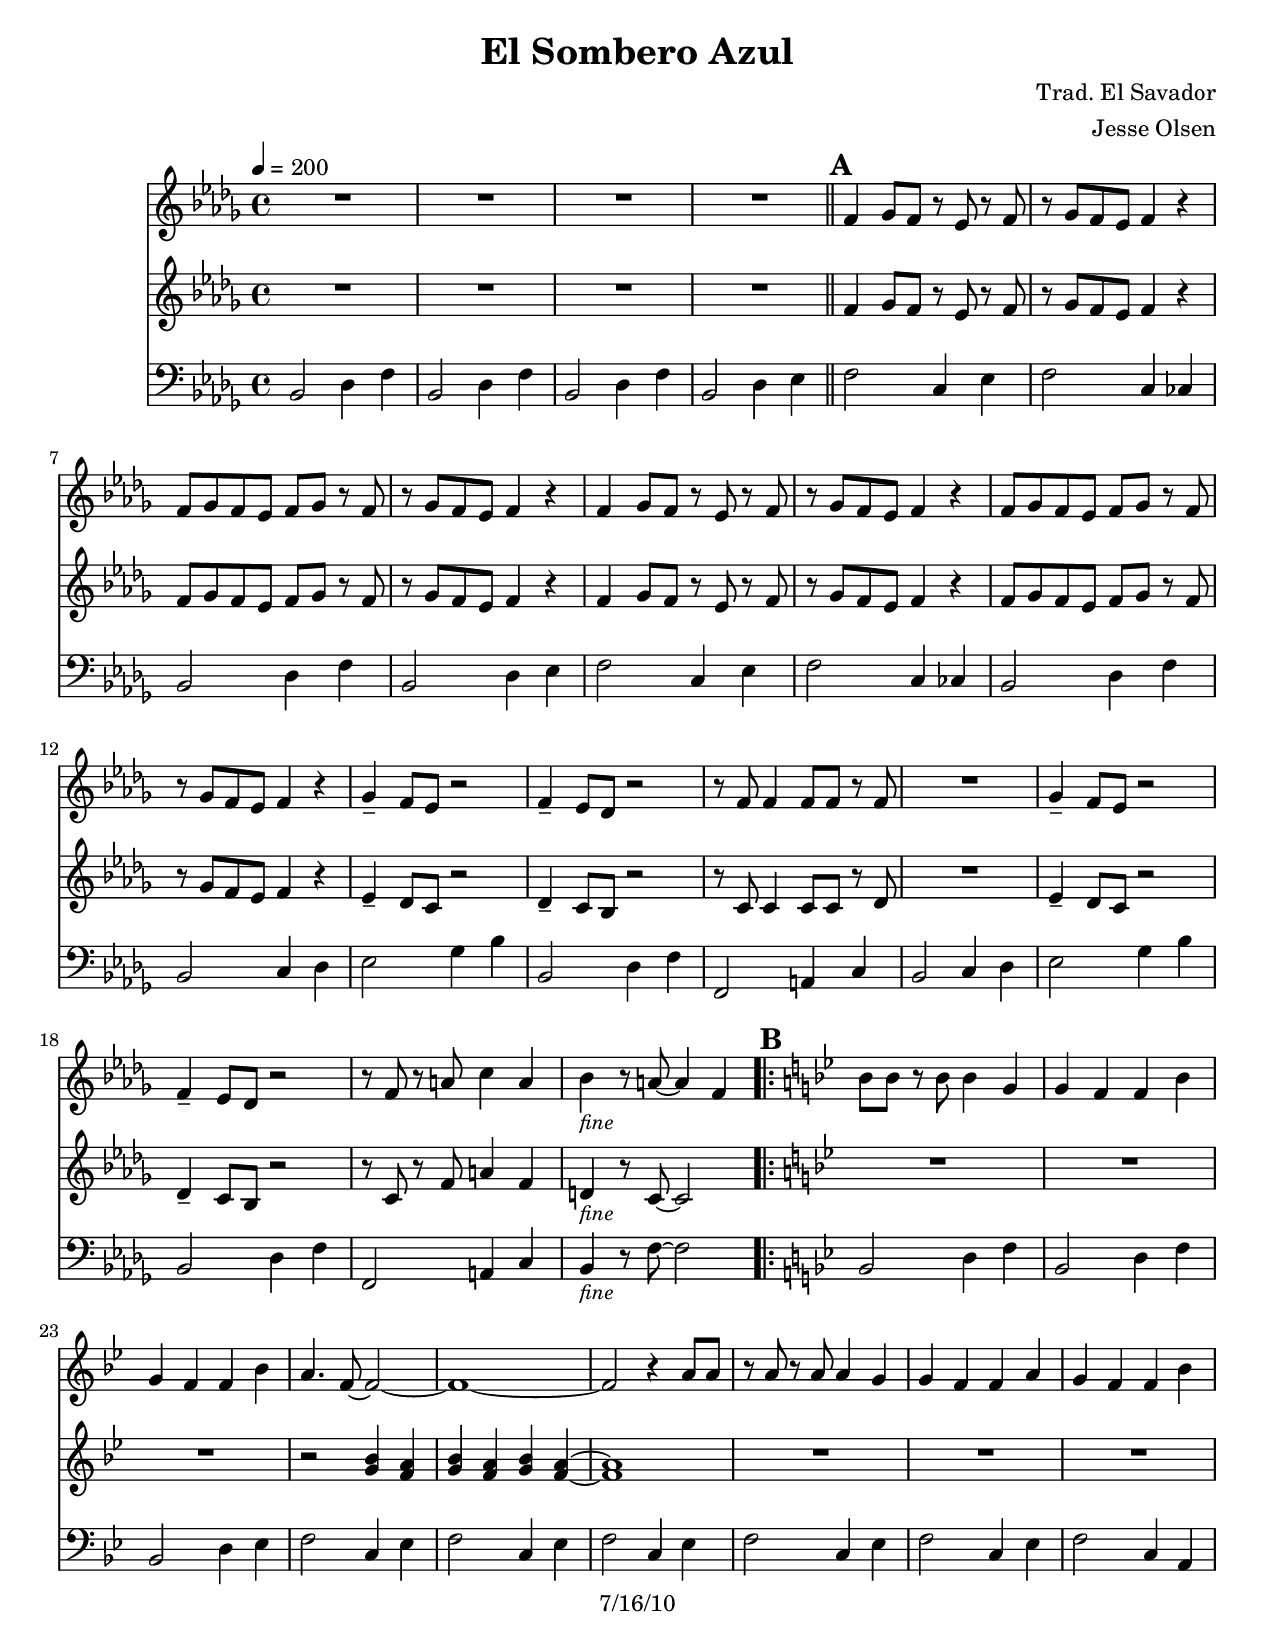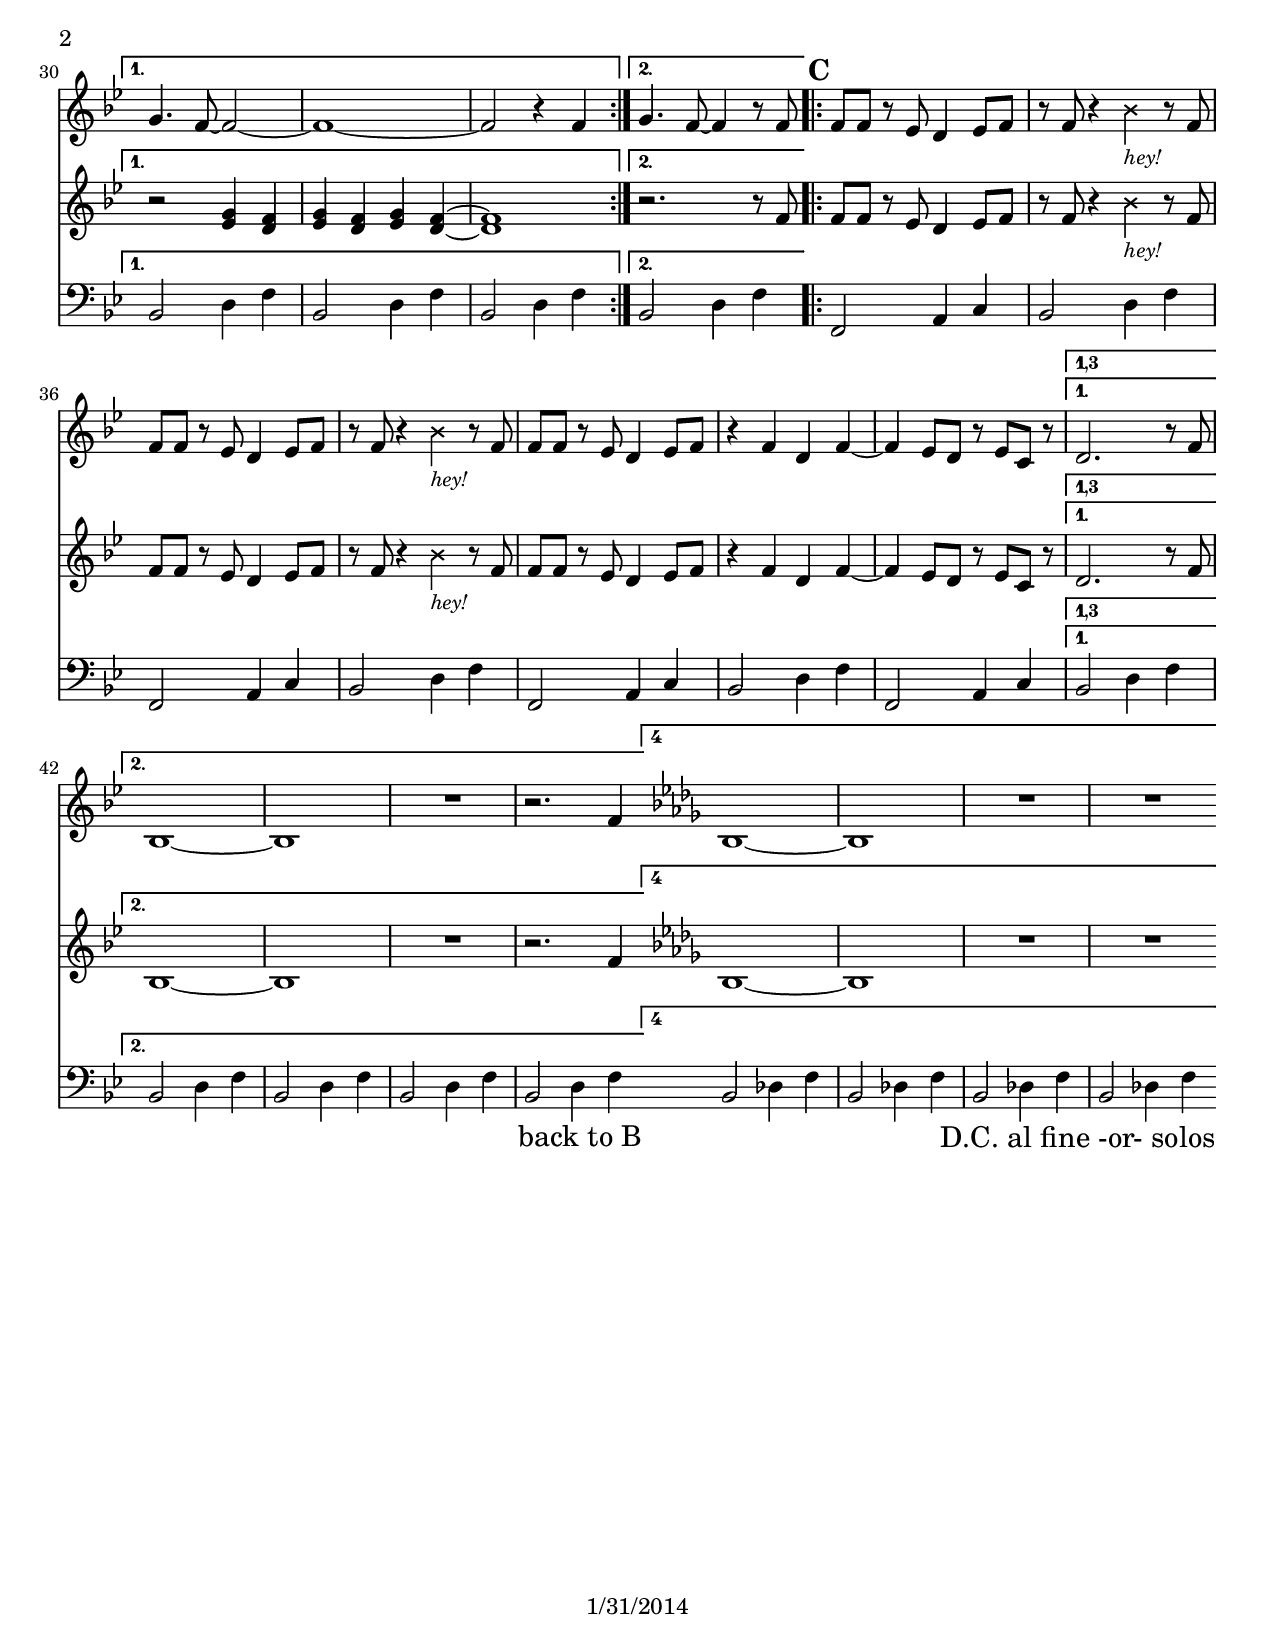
\version "2.12.3"

\header { 
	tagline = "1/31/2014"
	title = "El Sombero Azul"
	composer = "Trad. El Savador"
	arranger = "Jesse Olsen"
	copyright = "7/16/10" %date of latest edits
	}

%description:A cumbia by Venzuelan musician and political activist Al&iacute Primera about the nation of El Salvador's struggle against US imperialism.

%place a mark at bottom right
markdownright = { \once \override Score.RehearsalMark #'break-visibility = #begin-of-line-invisible \once \override Score.RehearsalMark #'self-alignment-X = #RIGHT \once \override Score.RehearsalMark #'direction = #DOWN }


% music pieces
%part: melody
melody = {
  \relative c' { \key bes \minor

  R1 | R1 | R1 | R1 | \bar "||"
  
  \mark \default %A
  f4 ges8 f r ees r f | r ges f ees f4 r | f8 ges f ees f ges r f | r ges f ees f4 r |
  f4 ges8 f r ees r f | r ges f ees f4 r | f8 ges f ees f ges r f | r ges f ees f4 r |
  ges4-- f8 ees r2 | f4-- ees8 des r2 | r8 f f4 f8 f r f | R1 |
  ges4-- f8 ees r2 | f4-- ees8 des r2 | r8 f r a c4 a | bes_\markup { \small \italic "fine"} r8 a~ a4 f | 
	
  \key bes \major

  \mark \default %B
  \key bes \major
  \repeat volta 2 {
	bes8 bes r bes bes4 g | g f f bes | g f f bes | a4. f8~ f2~ | f1~ | 
	f2 r4 a8 a | r a r a a4 g | g f f a | g f f bes | 
  }

  \alternative { 
	{ g4. f8~ f2~ | f1~ | f2 r4 f | }
	{ g4. f8~ f4 r8 f | }
  }

  \mark \default %C
  \repeat volta 2 {
	f8 f r ees d4 ees8 f | 
	r f r4 \override NoteHead #'style = #'cross bes_\markup { \italic \small "hey!" } \revert NoteHead #'style r8 f  
	f8 f r ees d4 ees8 f | 
	r f r4 \override NoteHead #'style = #'cross bes_\markup { \italic \small "hey!" } \revert NoteHead #'style r8 f  
	f8 f r ees d4 ees8 f | r4 f d f~ | f ees8 d r ees c r | 
	} 
	\alternative {
		{ \set Score.repeatCommands = #'((volta "1,3")) 
			d2. r8 f 
		\set Score.repeatCommands = #'((volta #f)) }
		{ bes,1~ | bes | R1 | r2. f'4 \markdownright \mark "back to B" \bar ":|" }
	}
		\set Score.repeatCommands = #'((volta "4"))
			\key bes \minor bes,1~ | bes | R1 | R1 \markdownright \mark "D.C. al fine -or- solos"
			\bar ":|"
		\set Score.repeatCommands = #'((volta #f)) 
	}
}

%part: harmony
harmony = {
  \relative c' { \key bes \minor
  R1 | R1 | R1 | R1 | \bar "||"
  
  \mark \default %A
  f4 ges8 f r ees r f | r ges f ees f4 r | f8 ges f ees f ges r f | r ges f ees f4 r |
  f4 ges8 f r ees r f | r ges f ees f4 r | f8 ges f ees f ges r f | r ges f ees f4 r |
  ees4-- des8 c r2 | des4-- c8 bes r2 | r8 c c4 c8 c r des | R1 |
  ees4-- des8 c r2 | des4-- c8 bes r2 | r8 c r f a4 f | d4_\markup { \small \italic "fine"} r8 c~ c2 |

  \mark \default %B
  \key bes \major
  \repeat volta 2 {
  	R1 | R | R | r2 <g' bes>4 <f a> | <g bes> <f a> <g bes> <f a>~~ | <f a>1 |
	R1 | R | R | }
	
	\alternative {
		{ r2 <ees g>4 <d f> | <ees g> <d f> <ees g> <d f>~~ | <d f>1 | }
		{ r2. r8 f | }
	}

  \mark \default %C
  \repeat volta 2 {
	f8 f r ees d4 ees8 f | 
	r f r4 \override NoteHead #'style = #'cross bes_\markup { \italic \small "hey!" } \revert NoteHead #'style r8 f  
	f8 f r ees d4 ees8 f | 
	r f r4 \override NoteHead #'style = #'cross bes_\markup { \italic \small "hey!" } \revert NoteHead #'style r8 f  
	f8 f r ees d4 ees8 f | r4 f d f~ | f ees8 d r ees c r | 
	} 
	\alternative {
		{ \set Score.repeatCommands = #'((volta "1,3")) 
			d2. r8 f 
		\set Score.repeatCommands = #'((volta #f)) }
		{ bes,1~ | bes | R1 | r2. f'4 \markdownright \mark "back to B" \bar ":|" }
	}
	\set Score.repeatCommands = #'((volta "4"))
		\key bes \minor bes,1~ | bes | R1 | R1 \markdownright \mark "D.C. al fine -or- solos"
		\bar ":|"
	\set Score.repeatCommands = #'((volta #f)) 
	}
}


%part: bass
bass = {
	\relative c { \key bes \minor
	
	bes2 des4 f | bes,2 des4 f | bes,2 des4 f | bes,2 des4 ees | \bar "||"

	\mark \default %A
	f2 c4 ees | f2 c4 ces | bes2 des4 f | bes,2 des4 ees | 
	f2 c4 ees | f2 c4 ces | bes2 des4 f | bes,2 c4 des | 
	ees2 ges4 bes | bes,2 des4 f | f,2 a4 c | bes2 c4 des |
	ees2 ges4 bes | bes,2 des4 f | f,2 a4 c | bes_\markup { \small \italic "fine"} r8 f'8~ f2 |

	\mark \default %B
	\key bes \major
	\repeat volta 2 {
		bes,2 d4 f | bes,2 d4 f |	
		bes,2 d4 ees | f2 c4 ees |	
		f2 c4 ees | f2 c4 ees |
		f2 c4 ees | f2 c4 ees |
		f2 c4 a |
		}
		\alternative {
			{ bes2 d4 f | bes,2 d4 f | bes,2 d4 f | }
			{ bes,2 d4 f | }
		}
	
	\mark \default %C
	\repeat volta 2 {
		f,2 a4 c | bes2 d4 f | f,2 a4 c | bes2 d4 f | 
		f,2 a4 c | bes2 d4 f | f,2 a4 c | 
		}
		\alternative {	
			{ \set Score.repeatCommands = #'((volta "1,3")) 
			 bes2 d4 f | 
			\set Score.repeatCommands = #'((volta #f)) }
			{ bes,2 d4 f | bes,2 d4 f | bes,2 d4 f | bes,2 d4 f \markdownright \mark "back to B" \bar ":|" | }
		}
	\set Score.repeatCommands = #'((volta "4"))
			 bes,2 des4 f | bes,2 des4 f | bes,2 des4 f | bes,2 des4 f | \markdownright \mark "D.C. al fine -or- solos"
		\bar ":|"
	\set Score.repeatCommands = #'((volta #f)) 
	}
}

%part: words
words = \markup { }

%part: changes
changes = \chordmode { }

%%Generated layout
#(set-default-paper-size "letter")
\book {
	\score { <<
			\set Score.markFormatter = #format-mark-box-numbers
			
		\new Staff \with { \consists "Volta_engraver" } {  \set Staff.midiInstrument = #"trumpet" \clef treble
			\tempo  4 = 200 
			\override Score.RehearsalMark #'self-alignment-X = #LEFT
			\melody
		}
		\new Staff \with { \consists "Volta_engraver" } {  \set Staff.midiInstrument = #"clarinet" \clef treble
			\override Score.RehearsalMark #'self-alignment-X = #LEFT
			\harmony
		}
		\new Staff \with { \consists "Volta_engraver" } {  \set Staff.midiInstrument = #"tuba" \clef bass
			\override Score.RehearsalMark #'self-alignment-X = #LEFT
			\bass
		}
	>> \layout { \context { \Score \remove "Volta_engraver" } } }  
}